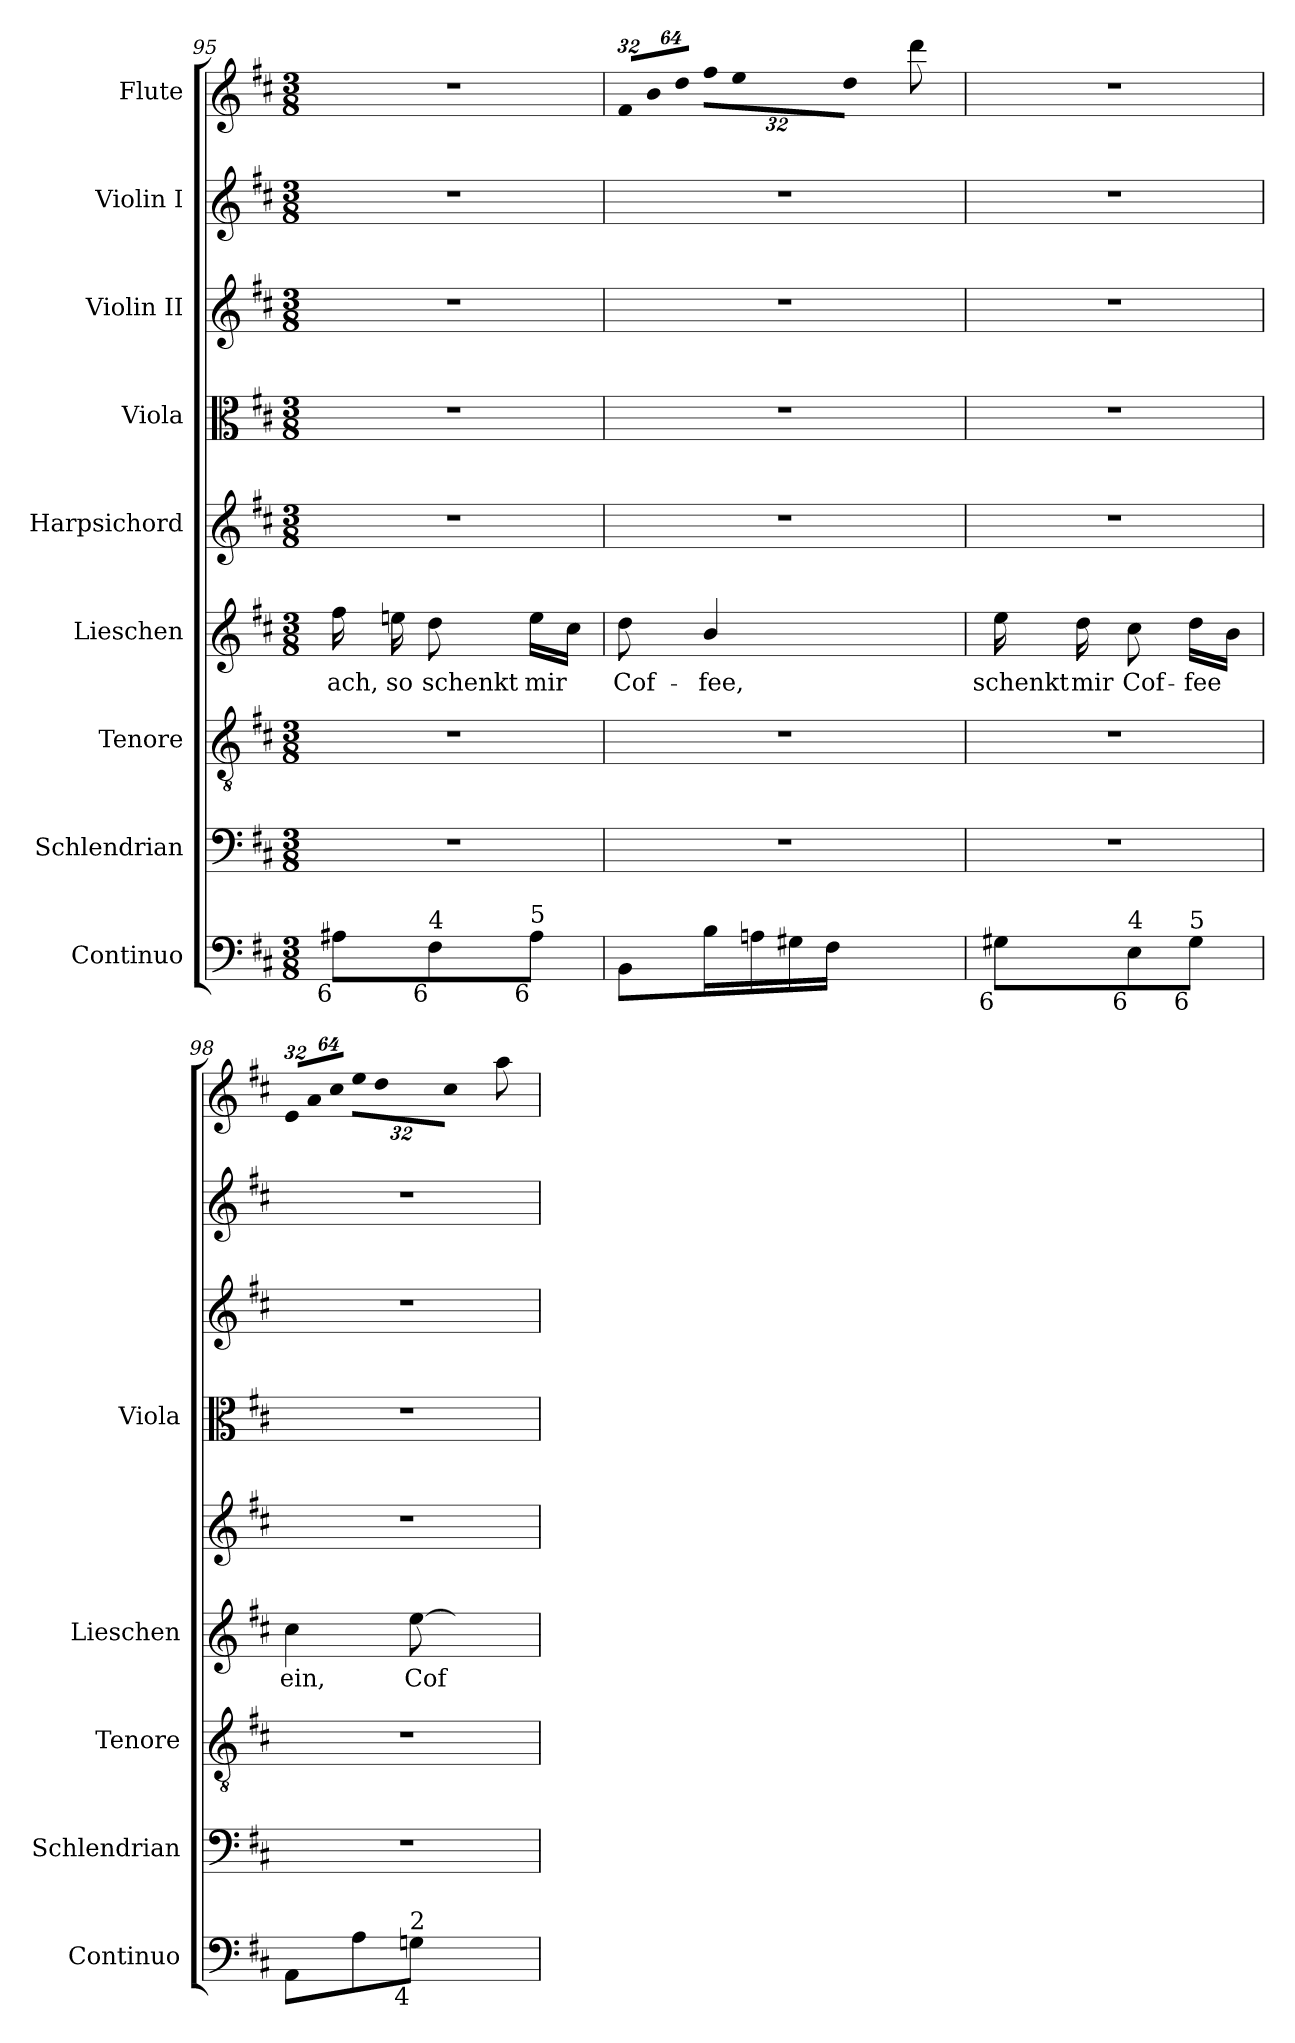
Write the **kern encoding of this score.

**kern	**kern	**kern	**kern	**text	**kern	**kern	**kern	**kern	**kern
*part9	*part8	*part7	*part6	*part6	*part5	*part4	*part3	*part2	*part1
*staff9	*staff8	*staff7	*staff6	*staff6	*staff5	*staff4	*staff3	*staff2	*staff1
*I"Continuo	*I"Schlendrian	*I"Tenore	*I"Lieschen	*	*I"Harpsichord	*I"Viola	*I"Violin II	*I"Violin I	*I"Flute
*I'Continuo	*I'Schlendrian	*I'Tenore	*I'Lieschen	*	*	*I'Viola	*	*	*
!!LO:LB:g=z
*clefF4	*clefF4	*clefGv2	*clefG2	*	*clefG2	*clefC3	*clefG2	*clefG2	*clefG2
*	*	*ITrd7c12	*	*	*	*	*	*	*
*k[f#c#]	*k[f#c#]	*k[f#c#]	*k[f#c#]	*	*k[f#c#]	*k[f#c#]	*k[f#c#]	*k[f#c#]	*k[f#c#]
*D:	*D:	*D:	*D:	*	*D:	*D:	*D:	*D:	*D:
*M3/8	*M3/8	*M3/8	*M3/8	*	*M3/8	*M3/8	*M3/8	*M3/8	*M3/8
=95	=95	=95	=95	=95	=95	=95	=95	=95	=95
!	!LO:N:vis=1	!LO:N:vis=1	!	!	!	!	!	!	!
!LO:TX:b:rj:t=6	!	!	!	!	!	!	!	!	!
!	!	!	!	!LO:LY:b:color=#000000	!LO:N:vis=1	!LO:N:vis=1	!LO:N:vis=1	!LO:N:vis=1	!LO:N:vis=1
8A#Xi\L	4.r	4.r	16ff#i\	ach,	4.r	4.r	4.r	4.r	4.r
!	!	!	!	!LO:LY:b:color=#000000	!	!	!	!	!
.	.	.	16eeni\	so	.	.	.	.	.
!LO:TX:b:rj:t=6	!	!	!	!	!	!	!	!	!
!LO:TX:t=4	!	!	!	!	!	!	!	!	!
!	!	!	!	!LO:LY:b:color=#000000	!	!	!	!	!
8F#i\	.	.	8ddi\	schenkt	.	.	.	.	.
!LO:TX:b:rj:t=6	!	!	!	!	!	!	!	!	!
!LO:TX:t=5	!	!	!	!	!	!	!	!	!
!	!	!	!	!LO:LY:b:color=#000000	!	!	!	!	!
8A#i\J	.	.	16eei\LL	mir	.	.	.	.	.
.	.	.	16cc#i\JJ	.	.	.	.	.	.
=96	=96	=96	=96	=96	=96	=96	=96	=96	=96
!	!LO:N:vis=1	!LO:N:vis=1	!	!	!	!	!	!	!
!	!	!	!	!LO:LY:b:color=#000000	!LO:N:vis=1	!LO:N:vis=1	!LO:N:vis=1	!LO:N:vis=1	!
*	*	*	*	*	*	*	*	*	*Xbrackettup
!	!	!	!	!	!	!	!	!	!LO:N:vis=16
8BBi\L	4.r	4.r	8ddi\	Cof-	4.r	4.r	4.r	4.r	512%21f#i/LL
!	!	!	!	!	!	!	!	!	!LO:N:vis=16
.	.	.	.	.	.	.	.	.	1024%43bi/
!	!	!	!	!	!	!	!	!	!LO:N:vis=16
.	.	.	.	.	.	.	.	.	1024%43ddi/JJ
!	!	!	!	!LO:LY:b:color=#000000	!	!	!	!	!LO:N:vis=16
16Bi\L	.	.	4bi/	-fee,	.	.	.	.	512%21ff#i\LL
!	!	!	!	!	!	!	!	!	!LO:N:vis=16
.	.	.	.	.	.	.	.	.	1024%43eei\
16Ani\	.	.	.	.	.	.	.	.	.
!	!	!	!	!	!	!	!	!	!LO:N:vis=16
.	.	.	.	.	.	.	.	.	1024%43ddi\JJ
16G#Xi\	.	.	.	.	.	.	.	.	8dddi\
16F#i\JJ	.	.	.	.	.	.	.	.	.
=97	=97	=97	=97	=97	=97	=97	=97	=97	=97
!	!LO:N:vis=1	!LO:N:vis=1	!	!	!	!	!	!	!
!LO:TX:b:rj:t=6	!	!	!	!	!	!	!	!	!
!	!	!	!	!LO:LY:b:color=#000000	!LO:N:vis=1	!LO:N:vis=1	!LO:N:vis=1	!LO:N:vis=1	!LO:N:vis=1
8G#Xi\L	4.r	4.r	16eei\	schenkt	4.r	4.r	4.r	4.r	4.r
!	!	!	!	!LO:LY:b:color=#000000	!	!	!	!	!
.	.	.	16ddi\	mir	.	.	.	.	.
!LO:TX:b:rj:t=6	!	!	!	!	!	!	!	!	!
!LO:TX:t=4	!	!	!	!	!	!	!	!	!
!	!	!	!	!LO:LY:b:color=#000000	!	!	!	!	!
8Ei\	.	.	8cc#i\	Cof-	.	.	.	.	.
!LO:TX:b:rj:t=6	!	!	!	!	!	!	!	!	!
!LO:TX:t=5	!	!	!	!	!	!	!	!	!
!	!	!	!	!LO:LY:b:color=#000000	!	!	!	!	!
8G#i\J	.	.	16ddi\LL	-fee	.	.	.	.	.
.	.	.	16bi\JJ	.	.	.	.	.	.
=98	=98	=98	=98	=98	=98	=98	=98	=98	=98
!	!LO:N:vis=1	!LO:N:vis=1	!	!	!	!	!	!	!
!	!	!	!	!LO:LY:b:color=#000000	!LO:N:vis=1	!LO:N:vis=1	!LO:N:vis=1	!LO:N:vis=1	!LO:N:vis=16
8AAi\L	4.r	4.r	4cc#i\	ein,	4.r	4.r	4.r	4.r	512%21ei/LL
!	!	!	!	!	!	!	!	!	!LO:N:vis=16
.	.	.	.	.	.	.	.	.	1024%43ai/
!	!	!	!	!	!	!	!	!	!LO:N:vis=16
.	.	.	.	.	.	.	.	.	1024%43cc#i/JJ
!	!	!	!	!	!	!	!	!	!LO:N:vis=16
8Ai\	.	.	.	.	.	.	.	.	512%21eei\LL
!	!	!	!	!	!	!	!	!	!LO:N:vis=16
.	.	.	.	.	.	.	.	.	1024%43ddi\
!	!	!	!	!	!	!	!	!	!LO:N:vis=16
.	.	.	.	.	.	.	.	.	1024%43cc#i\JJ
!LO:TX:b:rj:t=4	!	!	!	!	!	!	!	!	!
!LO:TX:t=2	!	!	!	!	!	!	!	!	!
!	!	!	!	!LO:LY:b:color=#000000	!	!	!	!	!
8Gni\J	.	.	[8eei\	Cof-	.	.	.	.	[8aai\
=	=	=	=	=	=	=	=	=	=
*-	*-	*-	*-	*-	*-	*-	*-	*-	*-
